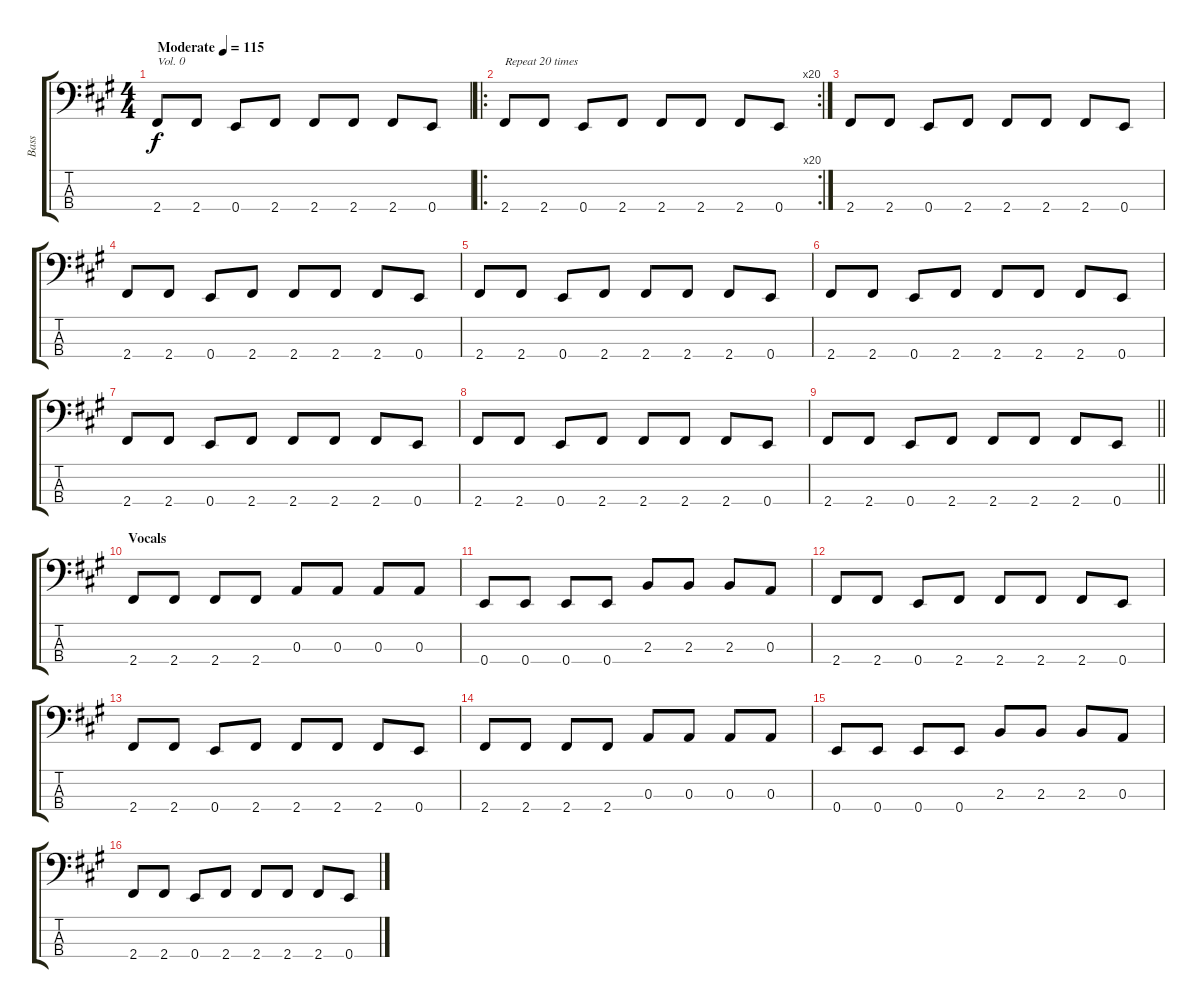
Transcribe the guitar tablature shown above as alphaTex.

\track ("Bass" "Bass") {instrument electricbassfinger}
\staff {score tabs}
\tuning (G2 D2 A1 E1) {hide}
\ts (4 4)
\tempo (115 "Moderate")
\clef f4
\ks f#minor
2.4.8{txt "Vol. 0" dy f volume 0 instrument electricbassfinger} 2.4.8{volume 13} 0.4.8 2.4.8 2.4.8 2.4.8 2.4.8 0.4.8 |
\ro
\rc 20
2.4.8{txt "Repeat 20 times"} 2.4.8 0.4.8 2.4.8 2.4.8 2.4.8 2.4.8 0.4.8 |
2.4.8 2.4.8 0.4.8 2.4.8 2.4.8 2.4.8 2.4.8 0.4.8 |
2.4.8 2.4.8 0.4.8 2.4.8 2.4.8 2.4.8 2.4.8 0.4.8 |
2.4.8 2.4.8 0.4.8 2.4.8 2.4.8 2.4.8 2.4.8 0.4.8 |
2.4.8 2.4.8 0.4.8 2.4.8 2.4.8 2.4.8 2.4.8 0.4.8 |
2.4.8 2.4.8 0.4.8 2.4.8 2.4.8 2.4.8 2.4.8 0.4.8 |
2.4.8 2.4.8 0.4.8 2.4.8 2.4.8 2.4.8 2.4.8 0.4.8 |
\barLineRight lightlight
2.4.8 2.4.8 0.4.8 2.4.8 2.4.8 2.4.8 2.4.8 0.4.8 |
\section ("" "Vocals")
2.4.8 2.4.8 2.4.8 2.4.8 0.3.8 0.3.8 0.3.8 0.3.8 |
0.4.8 0.4.8 0.4.8 0.4.8 2.3.8 2.3.8 2.3.8 0.3.8 |
2.4.8 2.4.8 0.4.8 2.4.8 2.4.8 2.4.8 2.4.8 0.4.8 |
2.4.8 2.4.8 0.4.8 2.4.8 2.4.8 2.4.8 2.4.8 0.4.8 |
2.4.8 2.4.8 2.4.8 2.4.8 0.3.8 0.3.8 0.3.8 0.3.8 |
0.4.8 0.4.8 0.4.8 0.4.8 2.3.8 2.3.8 2.3.8 0.3.8 |
2.4.8 2.4.8 0.4.8 2.4.8 2.4.8 2.4.8 2.4.8 0.4.8
